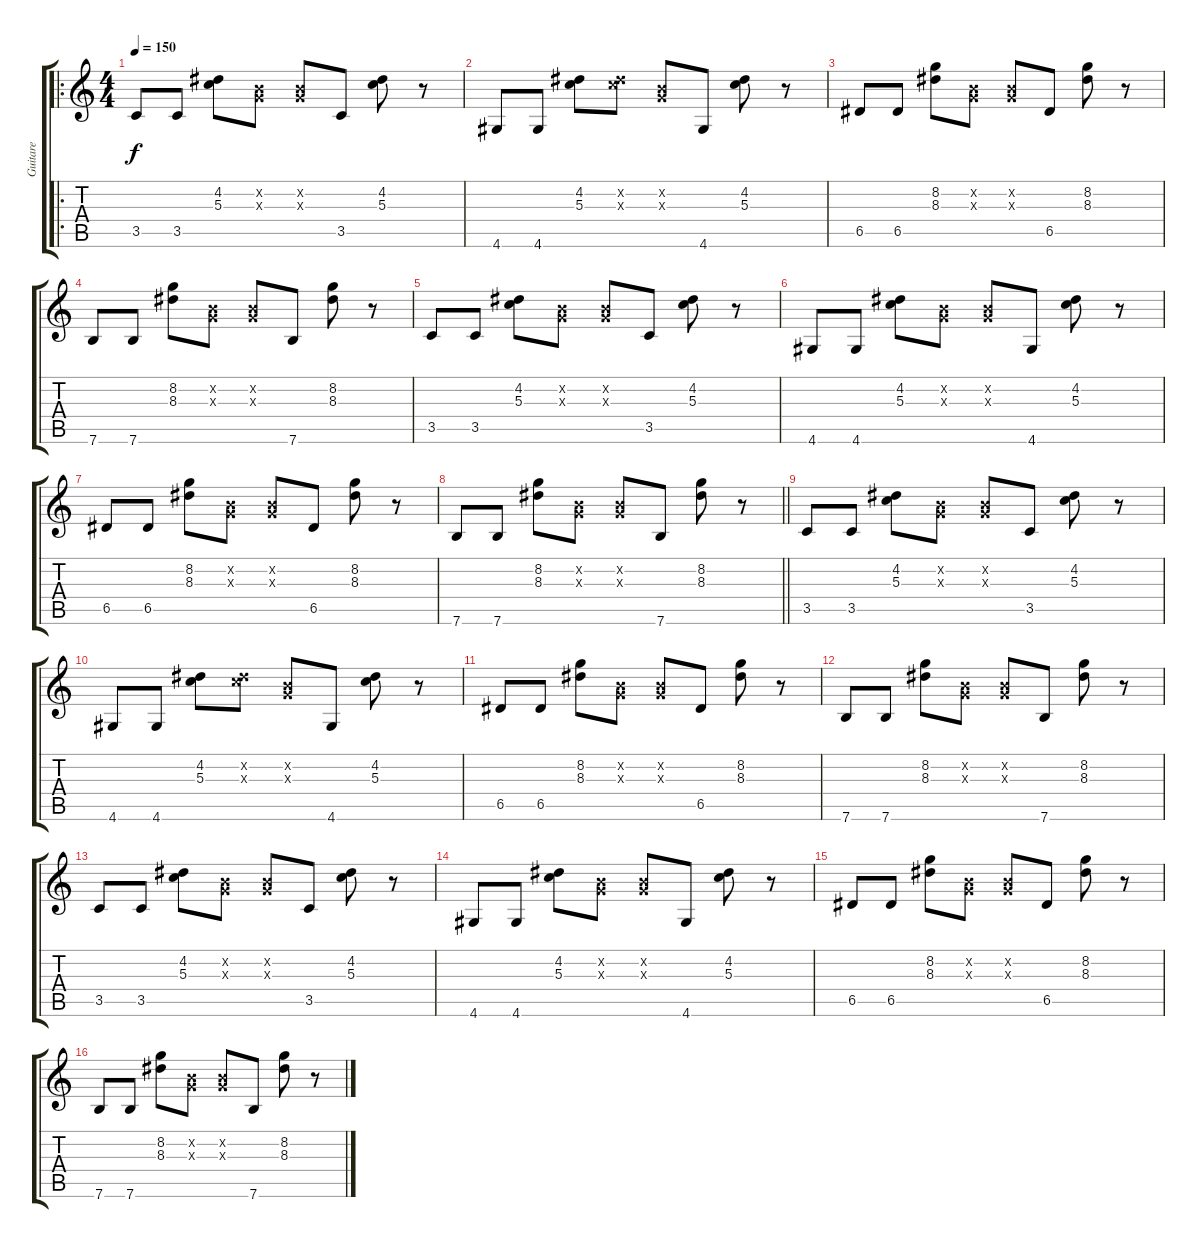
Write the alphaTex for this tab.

\track ("Guitare" "Guitare") {instrument acousticguitarnylon}
\staff {score tabs}
\tuning (E4 B3 G3 D3 A2 E2) {hide}
\ro
\ts (4 4)
\tempo 150
\clef g2
\ks c
3.5.8{dy f instrument acousticguitarnylon} 3.5.8 (4.2 5.3).8 (0.2{x} 0.3{x}).8 (0.2{x} 0.3{x}).8 3.5.8 (4.2 5.3).8 r.8 |
4.6.8 4.6.8 (4.2 5.3).8 (4.2{x} 5.3{x}).8 (0.2{x} 0.3{x}).8 4.6.8 (4.2 5.3).8 r.8 |
6.5.8 6.5.8 (8.2 8.3).8 (0.2{x} 0.3{x}).8 (0.2{x} 0.3{x}).8 6.5.8 (8.2 8.3).8 r.8 |
7.6.8 7.6.8 (8.2 8.3).8 (0.2{x} 0.3{x}).8 (0.2{x} 0.3{x}).8 7.6.8 (8.2 8.3).8 r.8 |
3.5.8 3.5.8 (4.2 5.3).8 (0.2{x} 0.3{x}).8 (0.2{x} 0.3{x}).8 3.5.8 (4.2 5.3).8 r.8 |
4.6.8 4.6.8 (4.2 5.3).8 (0.2{x} 0.3{x}).8 (0.2{x} 0.3{x}).8 4.6.8 (4.2 5.3).8 r.8 |
6.5.8 6.5.8 (8.2 8.3).8 (0.2{x} 0.3{x}).8 (0.2{x} 0.3{x}).8 6.5.8 (8.2 8.3).8 r.8 |
\barLineRight lightlight
7.6.8 7.6.8 (8.2 8.3).8 (0.2{x} 0.3{x}).8 (0.2{x} 0.3{x}).8 7.6.8 (8.2 8.3).8 r.8 |
3.5.8 3.5.8 (4.2 5.3).8 (0.2{x} 0.3{x}).8 (0.2{x} 0.3{x}).8 3.5.8 (4.2 5.3).8 r.8 |
4.6.8 4.6.8 (4.2 5.3).8 (4.2{x} 5.3{x}).8 (0.2{x} 0.3{x}).8 4.6.8 (4.2 5.3).8 r.8 |
6.5.8 6.5.8 (8.2 8.3).8 (0.2{x} 0.3{x}).8 (0.2{x} 0.3{x}).8 6.5.8 (8.2 8.3).8 r.8 |
7.6.8 7.6.8 (8.2 8.3).8 (0.2{x} 0.3{x}).8 (0.2{x} 0.3{x}).8 7.6.8 (8.2 8.3).8 r.8 |
3.5.8 3.5.8 (4.2 5.3).8 (0.2{x} 0.3{x}).8 (0.2{x} 0.3{x}).8 3.5.8 (4.2 5.3).8 r.8 |
4.6.8 4.6.8 (4.2 5.3).8 (0.2{x} 0.3{x}).8 (0.2{x} 0.3{x}).8 4.6.8 (4.2 5.3).8 r.8 |
6.5.8 6.5.8 (8.2 8.3).8 (0.2{x} 0.3{x}).8 (0.2{x} 0.3{x}).8 6.5.8 (8.2 8.3).8 r.8 |
7.6.8 7.6.8 (8.2 8.3).8 (0.2{x} 0.3{x}).8 (0.2{x} 0.3{x}).8 7.6.8 (8.2 8.3).8 r.8
